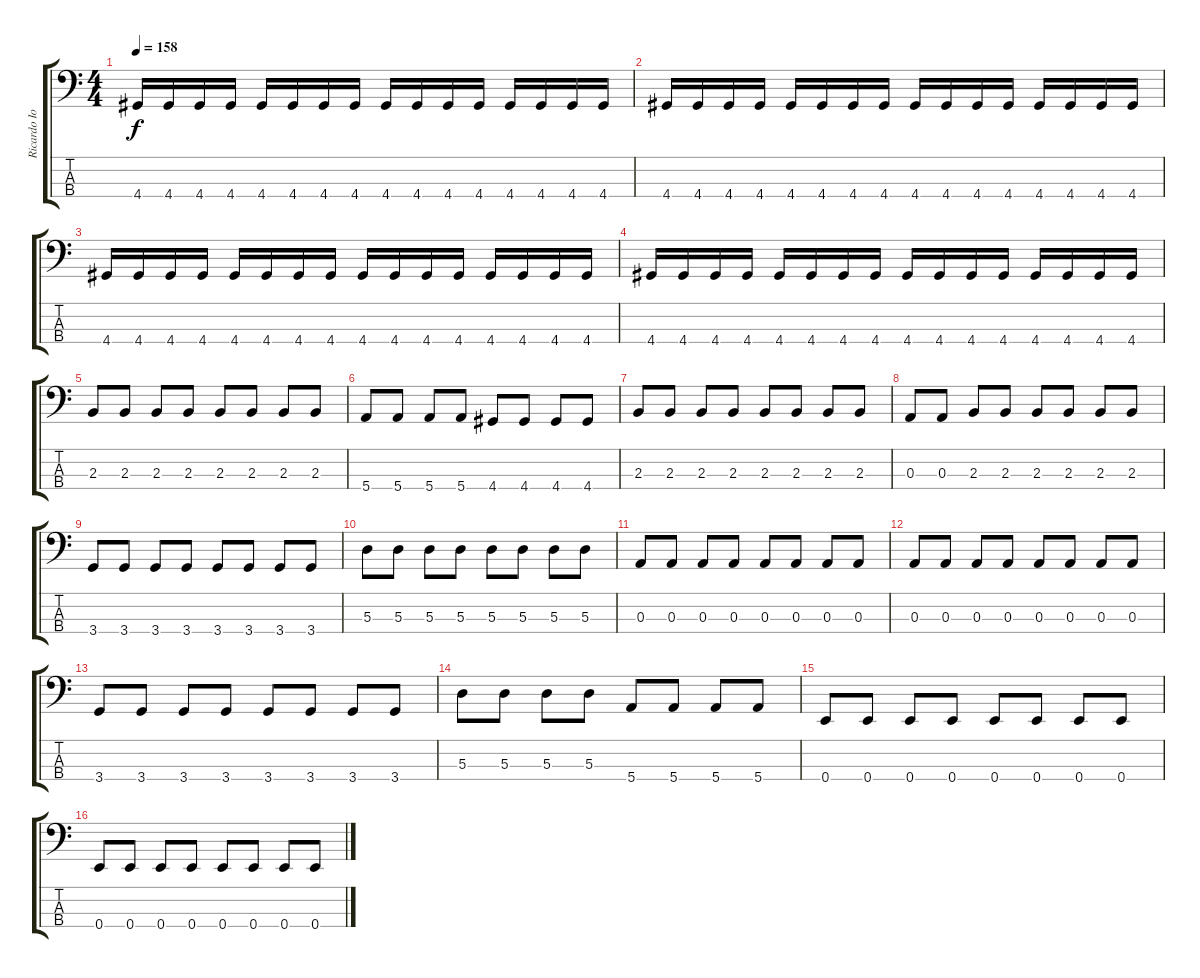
\track ("Ricardo Iorio (bajo)" "Ricardo Io") {instrument electricbassfinger}
\staff {score tabs}
\tuning (G2 D2 A1 E1) {hide}
\ts (4 4)
\tempo 158
\clef f4
\ks c
4.4.16{dy f} 4.4.16 4.4.16 4.4.16 4.4.16 4.4.16 4.4.16 4.4.16 4.4.16 4.4.16 4.4.16 4.4.16 4.4.16 4.4.16 4.4.16 4.4.16 |
4.4.16 4.4.16 4.4.16 4.4.16 4.4.16 4.4.16 4.4.16 4.4.16 4.4.16 4.4.16 4.4.16 4.4.16 4.4.16 4.4.16 4.4.16 4.4.16 |
4.4.16 4.4.16 4.4.16 4.4.16 4.4.16 4.4.16 4.4.16 4.4.16 4.4.16 4.4.16 4.4.16 4.4.16 4.4.16 4.4.16 4.4.16 4.4.16 |
4.4.16 4.4.16 4.4.16 4.4.16 4.4.16 4.4.16 4.4.16 4.4.16 4.4.16 4.4.16 4.4.16 4.4.16 4.4.16 4.4.16 4.4.16 4.4.16 |
2.3.8 2.3.8 2.3.8 2.3.8 2.3.8 2.3.8 2.3.8 2.3.8 |
5.4.8 5.4.8 5.4.8 5.4.8 4.4.8 4.4.8 4.4.8 4.4.8 |
2.3.8 2.3.8 2.3.8 2.3.8 2.3.8 2.3.8 2.3.8 2.3.8 |
0.3.8 0.3.8 2.3.8 2.3.8 2.3.8 2.3.8 2.3.8 2.3.8 |
3.4.8 3.4.8 3.4.8 3.4.8 3.4.8 3.4.8 3.4.8 3.4.8 |
5.3.8 5.3.8 5.3.8 5.3.8 5.3.8 5.3.8 5.3.8 5.3.8 |
0.3.8 0.3.8 0.3.8 0.3.8 0.3.8 0.3.8 0.3.8 0.3.8 |
0.3.8 0.3.8 0.3.8 0.3.8 0.3.8 0.3.8 0.3.8 0.3.8 |
3.4.8 3.4.8 3.4.8 3.4.8 3.4.8 3.4.8 3.4.8 3.4.8 |
5.3.8 5.3.8 5.3.8 5.3.8 5.4.8 5.4.8 5.4.8 5.4.8 |
0.4.8 0.4.8 0.4.8 0.4.8 0.4.8 0.4.8 0.4.8 0.4.8 |
0.4.8 0.4.8 0.4.8 0.4.8 0.4.8 0.4.8 0.4.8 0.4.8
